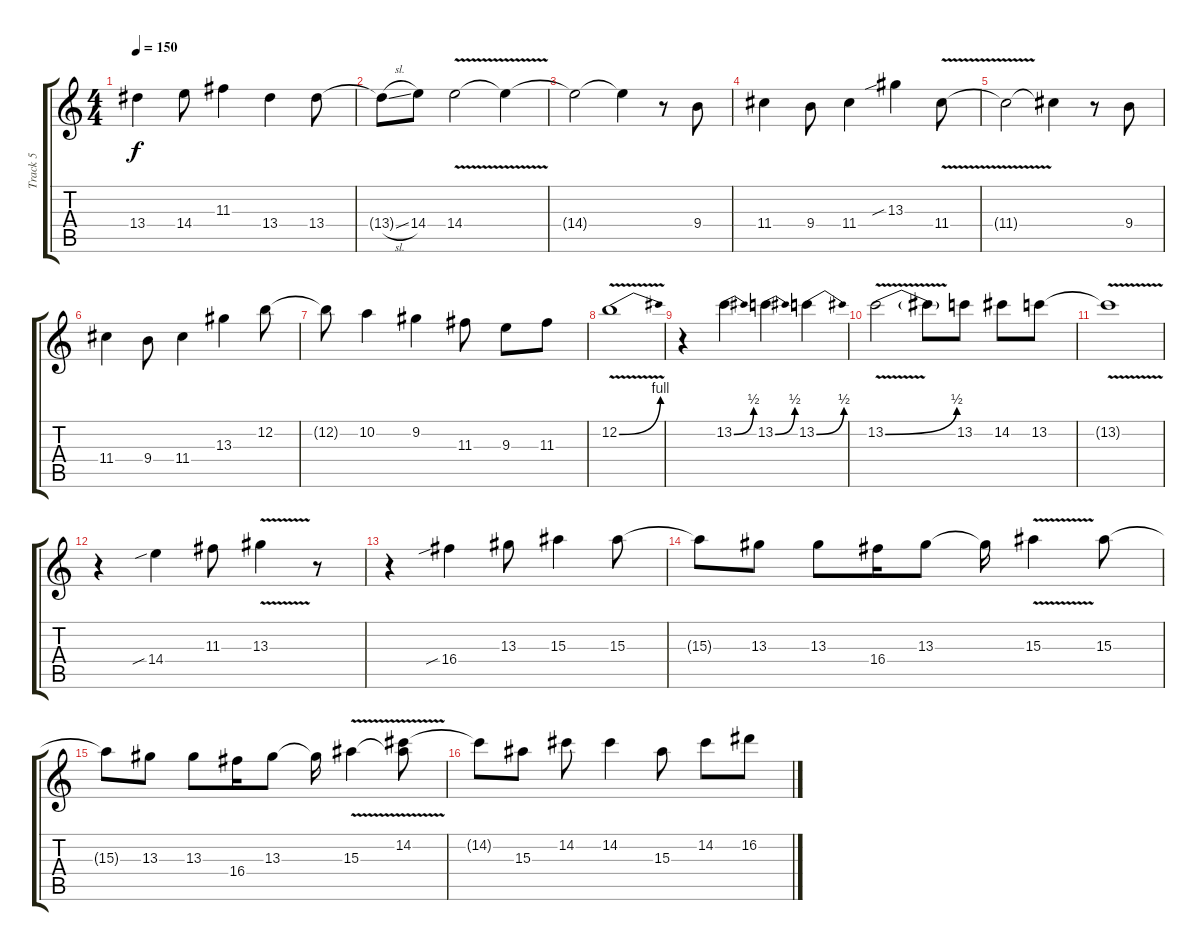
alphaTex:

\track ("Track 5" "Track 5") {instrument overdrivenguitar}
\staff {score tabs}
\tuning (E4 B3 G3 D3 A2 E2) {hide}
\ts (4 4)
\tempo 150
\clef g2
\ks c
13.4.4{dy f} 14.4.8 11.3.4 13.4.4 13.4.8 |
13.4{sl t}.8 14.4.8 14.4{v}.2 14.4{t}.4 |
14.4{t}.2 14.4{t}.4 r.8 9.4.8 |
11.4.4 9.4.8 11.4.4 13.3{sib}.4 11.4{v}.8 |
11.4{t}.2 11.4{t}.4 r.8 9.4.8 |
11.4.4 9.4.8 11.4.4 13.3.4 12.2.8 |
12.2{t}.8 10.2.4 9.2.4 11.3.8 9.3.8 11.3.8 |
12.2{be (bend 0 0 60 4) v}.1 |
r.4 13.2{be (bend 0 0 60 2)}.4 13.2{be (bend 0 0 60 2)}.4 13.2{be (bend 0 0 60 2)}.4 |
13.2{be (bend 0 0 60 2) v}.2 13.2{t}.8 13.2.8 14.2.8 13.2.8 |
13.2{v t}.1 |
r.4 14.4{sib}.4 11.3.8 13.3{v}.4 r.8 |
r.4 16.4{sib}.4 13.3.8 15.3.4 15.3.8 |
15.3{t}.8 13.3.8 13.3.8 16.4.16 13.3.8 13.3{t}.16 15.3{v}.4 15.3.8 |
15.3{t}.8 13.3.8 13.3.8 16.4.16 13.3.8 13.3{t}.16 15.3{v}.4 (14.2 15.3{t}).8 |
14.2{t}.8 15.3.8 14.2.8 14.2.4 15.3.8 14.2.8 16.2.8
